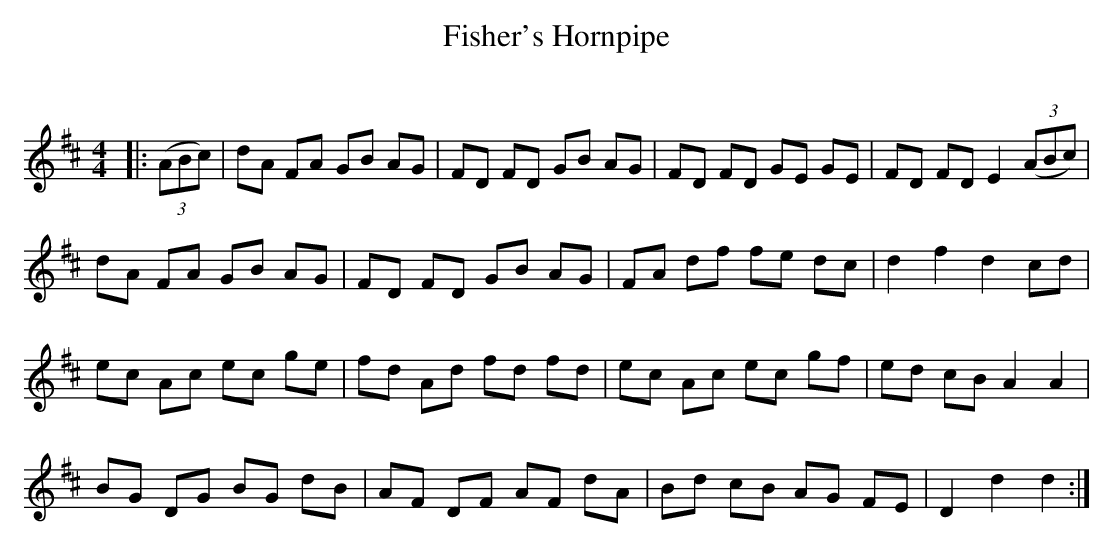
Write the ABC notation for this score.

X:1
T: Fisher's Hornpipe
C:
Q: 232
K:D
M:4/4
L:1/8
|:((3ABc)|dA FA GB AG|FD FD GB AG|FD FD GE GE|FD FD E2 ((3ABc)|
dA FA GB AG|FD FD GB AG|FA df fe dc|d2 f2 d2 cd|
ec Ac ec ge|fd Ad fd fd|ec Ac ec gf|ed cB A2 A2|
BG DG BG dB|AF DF AF dA|Bd cB AG FE|D2 d2 d2:|
